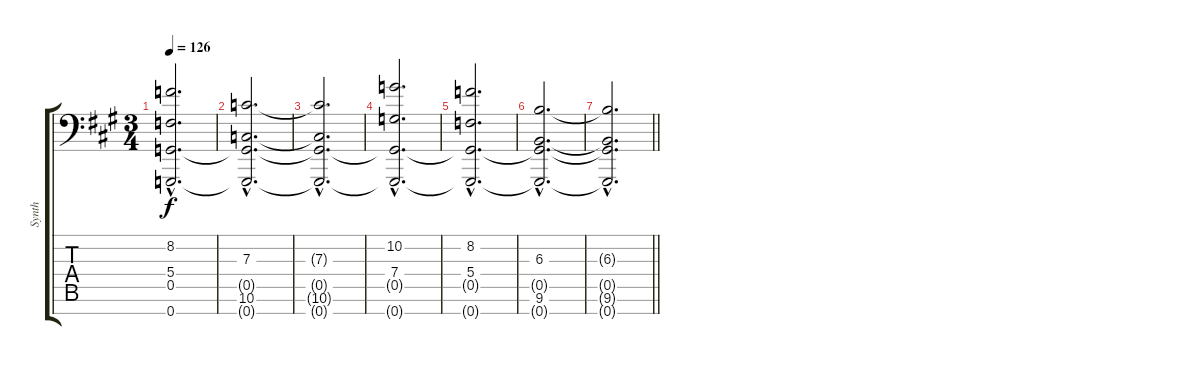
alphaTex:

\track ("Synth" "Synth") {instrument pad6metallic}
\staff {score tabs}
\tuning (D4 A3 F3 C3 G2 D2 G1) {hide}
\ts (3 4)
\tempo 126
\clef f4
\ks f#minor
(8.2{hac} 5.4{hac} 0.5{hac t} 0.7{hac t}).2{d dy f} |
(7.3{hac} 0.5{hac t} 10.6{hac} 0.7{hac t}).2{d} |
(7.3{hac t} 0.5{hac t} 10.6{hac t} 0.7{hac t}).2{d} |
(10.2{hac} 7.4{hac} 0.5{hac t} 0.7{hac t}).2{d} |
(8.2{hac} 5.4{hac} 0.5{hac t} 0.7{hac t}).2{d} |
(6.3{hac} 0.5{hac t} 9.6{hac} 0.7{hac t}).2{d} |
\barLineRight lightlight
(6.3{hac t} 0.5{hac t} 9.6{hac t} 0.7{hac t}).2{d}
